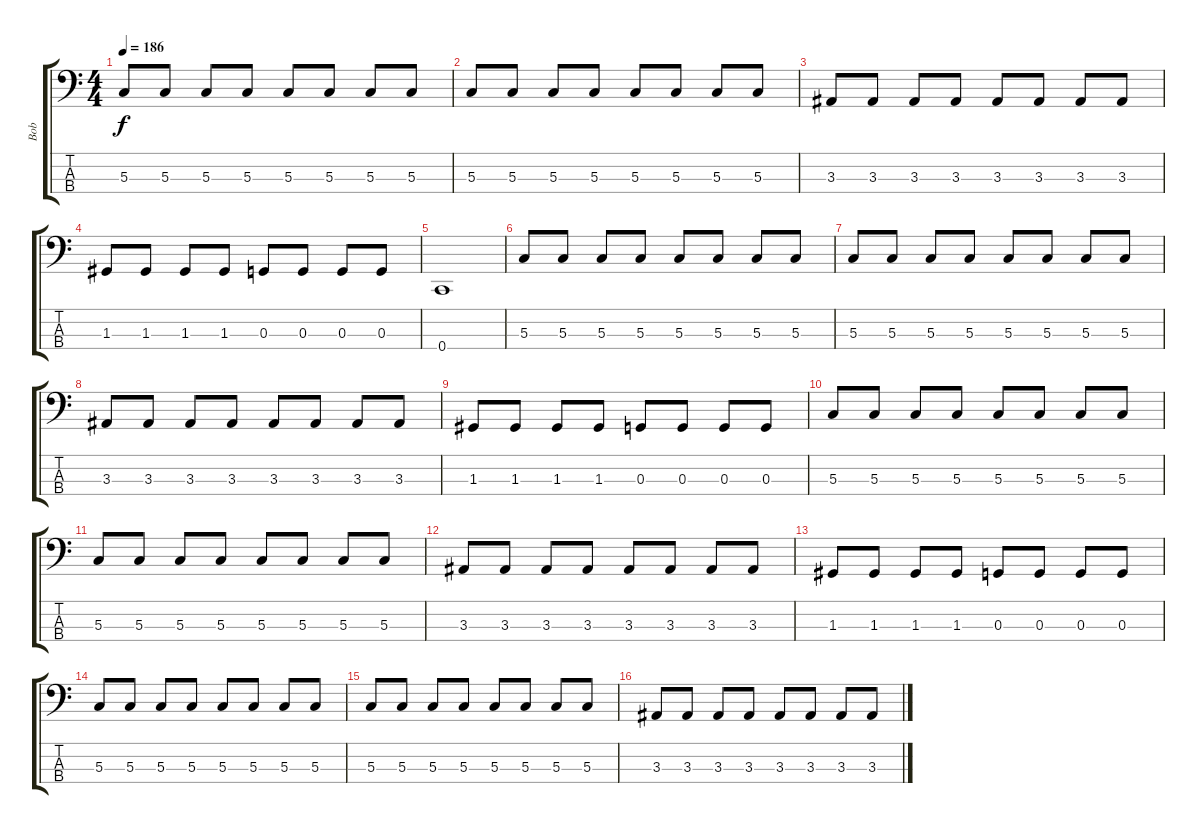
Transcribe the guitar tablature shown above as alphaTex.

\track ("Bob" "Bob") {instrument electricbassfinger}
\staff {score tabs}
\tuning (F2 C2 G1 C1) {hide}
\ts (4 4)
\tempo 186
\clef f4
\ks c
5.3.8{dy f} 5.3.8 5.3.8 5.3.8 5.3.8 5.3.8 5.3.8 5.3.8 |
5.3.8 5.3.8 5.3.8 5.3.8 5.3.8 5.3.8 5.3.8 5.3.8 |
3.3.8 3.3.8 3.3.8 3.3.8 3.3.8 3.3.8 3.3.8 3.3.8 |
1.3.8 1.3.8 1.3.8 1.3.8 0.3.8 0.3.8 0.3.8 0.3.8 |
0.4.1 |
5.3.8 5.3.8 5.3.8 5.3.8 5.3.8 5.3.8 5.3.8 5.3.8 |
5.3.8 5.3.8 5.3.8 5.3.8 5.3.8 5.3.8 5.3.8 5.3.8 |
3.3.8 3.3.8 3.3.8 3.3.8 3.3.8 3.3.8 3.3.8 3.3.8 |
1.3.8 1.3.8 1.3.8 1.3.8 0.3.8 0.3.8 0.3.8 0.3.8 |
5.3.8 5.3.8 5.3.8 5.3.8 5.3.8 5.3.8 5.3.8 5.3.8 |
5.3.8 5.3.8 5.3.8 5.3.8 5.3.8 5.3.8 5.3.8 5.3.8 |
3.3.8 3.3.8 3.3.8 3.3.8 3.3.8 3.3.8 3.3.8 3.3.8 |
1.3.8 1.3.8 1.3.8 1.3.8 0.3.8 0.3.8 0.3.8 0.3.8 |
5.3.8 5.3.8 5.3.8 5.3.8 5.3.8 5.3.8 5.3.8 5.3.8 |
5.3.8 5.3.8 5.3.8 5.3.8 5.3.8 5.3.8 5.3.8 5.3.8 |
3.3.8 3.3.8 3.3.8 3.3.8 3.3.8 3.3.8 3.3.8 3.3.8
